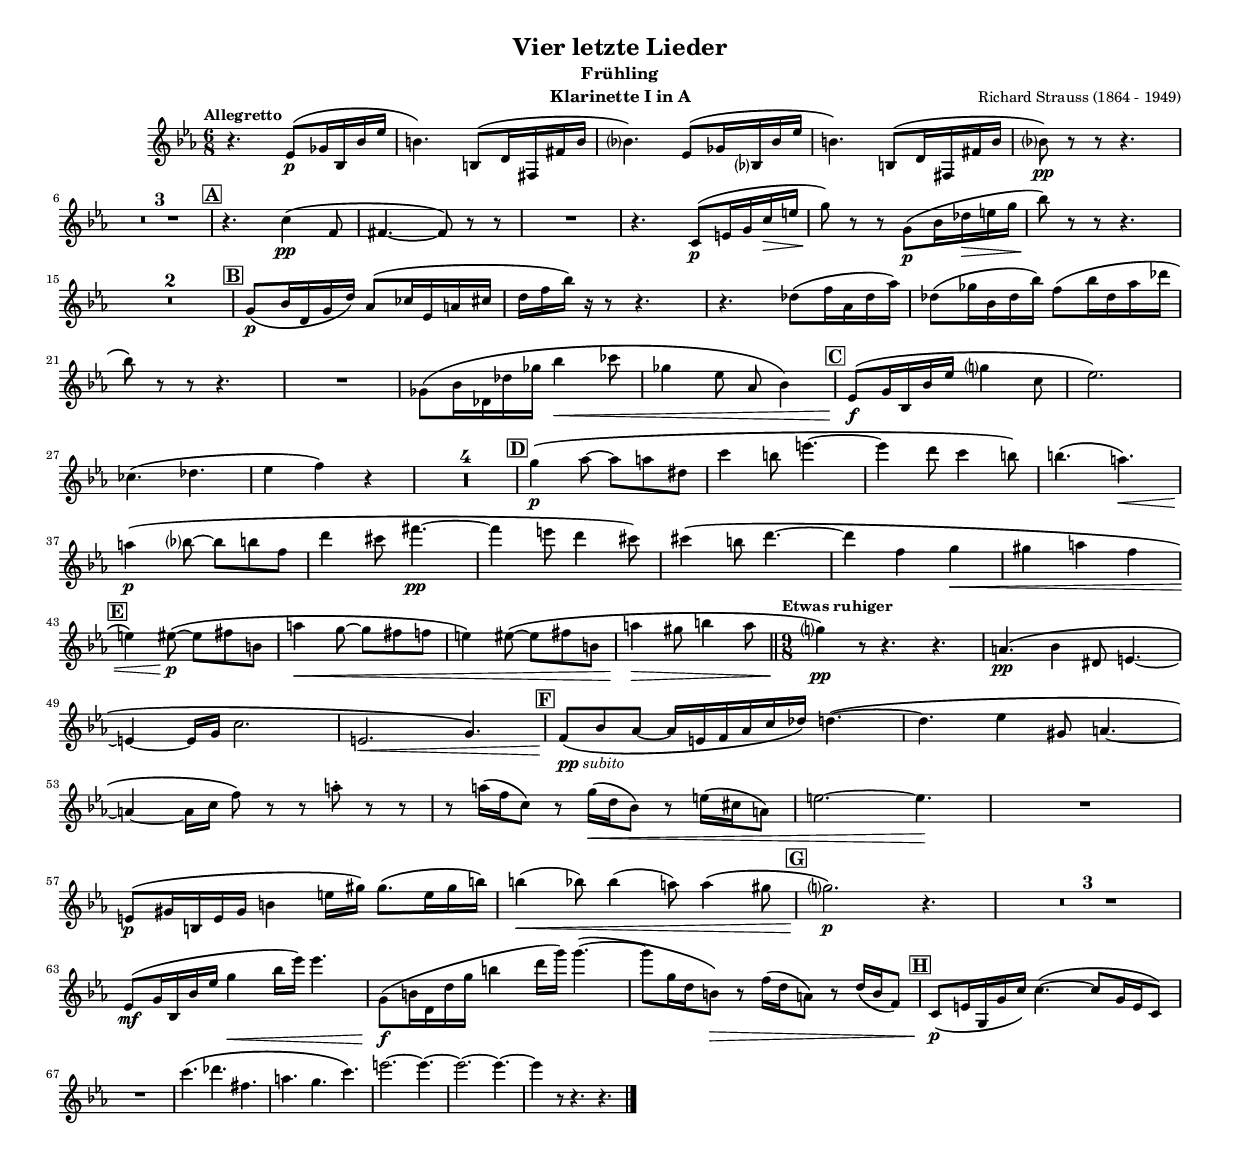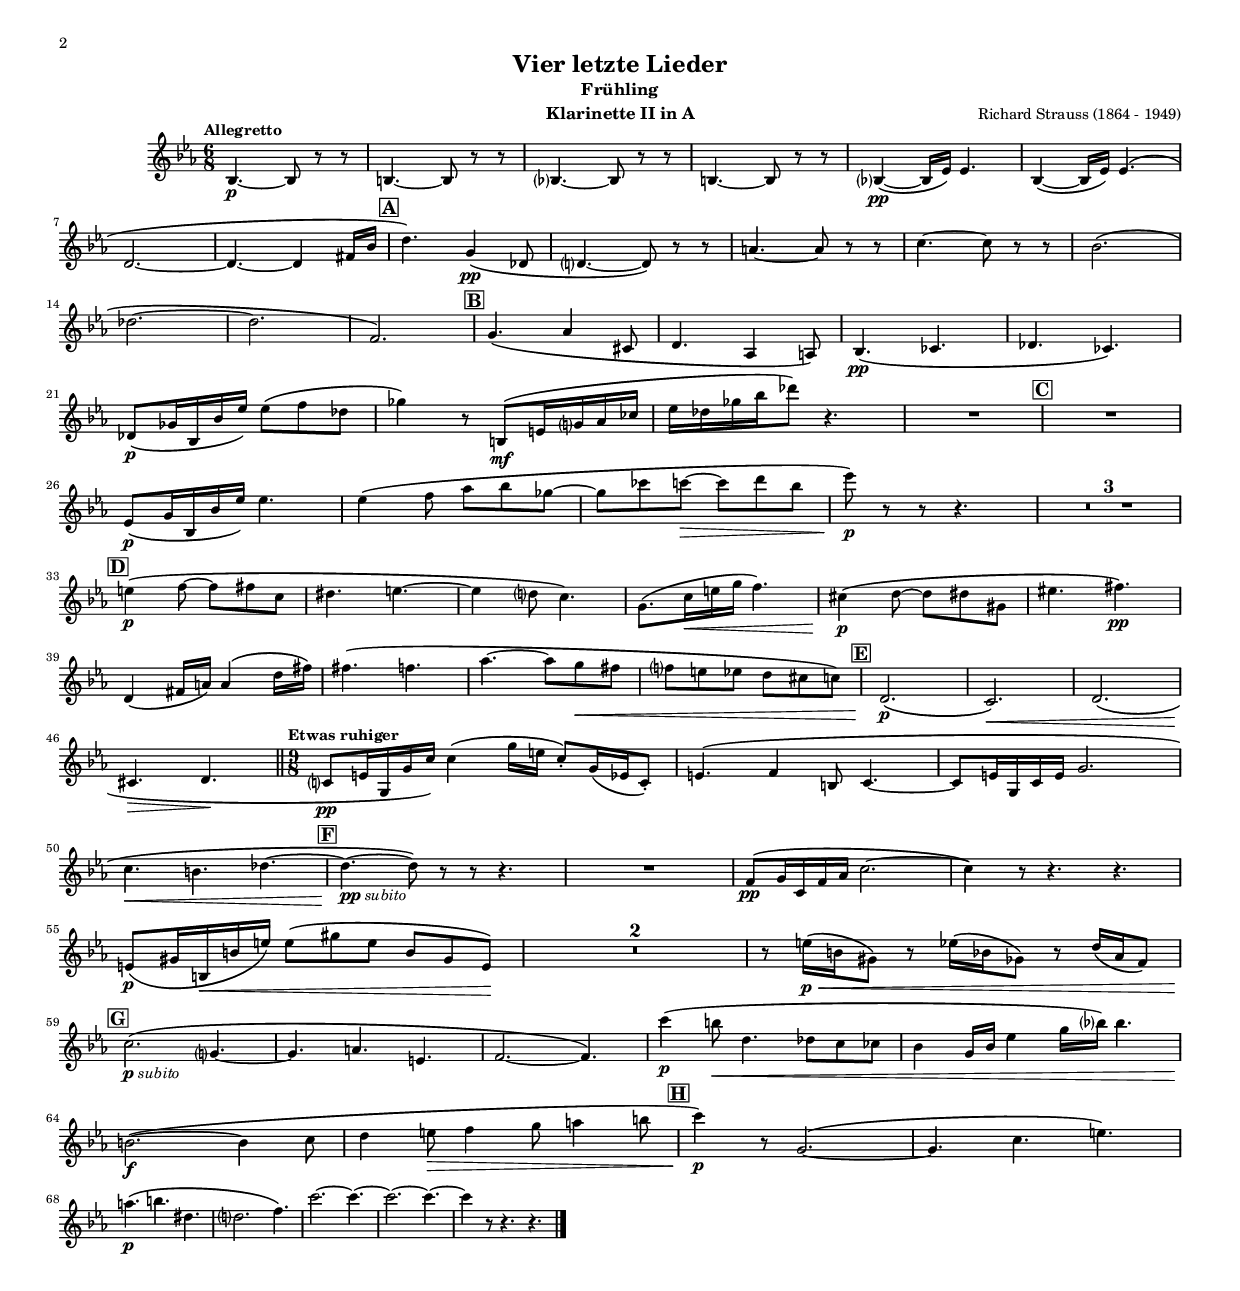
\version "2.18.2"
\language "deutsch"

\paper {
    top-margin = 10\mm
    bottom-margin = 10\mm
    left-margin = 10\mm
    right-margin = 10\mm
    ragged-last = ##t
}
  
\header{
  title = "Vier letzte Lieder"
  subtitle = "Frühling"
  composer = "Richard Strauss (1864 - 1949)"
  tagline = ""
}

% Adapt this for automatic line-breaks
% mBreak = {}
mBreak = { \break }
#(set-global-staff-size 13)

% Useful snippets
pDolce = _\markup { \dynamic p \italic "dolce" }
pSubito = _\markup { \dynamic p \italic "subito" }
ppSubito = _\markup { \dynamic pp \italic "subito" }
pesante = _\markup {\italic {"pesante"} }
pocoRit = ^\markup {\italic {"poco rit."} }
moltoRit = ^\markup {\italic {"molto rit."} }
pocoAnimato = ^\markup {\italic {"poco animato"} }
pocoAPocoPiuAnimato = ^\markup {\italic {"poco a poco più animato"} }
lunga = _\markup {\italic {"lunga"} }
string = ^\markup {\italic {"string."} }
legato = _\markup {\italic {"legato"} }
solo = ^\markup { "Solo" }
sic = ^\markup { \tiny { "sic!" } }

% Taken from LSR http://lsr.di.unimi.it/LSR/Item?id=266
% Minimize usage of accidentals (no double accidentals, no his, eis, ces, fes)
% Usage: \naturalizeMusic \transpose {...}
#(define (naturalize-pitch p)
   (let ((o (ly:pitch-octave p))
         (a (* 4 (ly:pitch-alteration p)))
         ;; alteration, a, in quarter tone steps,
         ;; for historical reasons
         (n (ly:pitch-notename p)))
     (cond
      ((and (> a 1) (or (eq? n 6) (eq? n 2)))
       (set! a (- a 2))
       (set! n (+ n 1)))
      ((and (< a -1) (or (eq? n 0) (eq? n 3)))
       (set! a (+ a 2))
       (set! n (- n 1))))
     (cond
      ((> a 2) (set! a (- a 4)) (set! n (+ n 1)))
      ((< a -2) (set! a (+ a 4)) (set! n (- n 1))))
     (if (< n 0) (begin (set! o (- o 1)) (set! n (+ n 7))))
     (if (> n 6) (begin (set! o (+ o 1)) (set! n (- n 7))))
     (ly:make-pitch o n (/ a 4))))
#(define (naturalize music)
   (let ((es (ly:music-property music 'elements))
         (e (ly:music-property music 'element))
         (p (ly:music-property music 'pitch)))
     (if (pair? es)
         (ly:music-set-property!
          music 'elements
          (map (lambda (x) (naturalize x)) es)))
     (if (ly:music? e)
         (ly:music-set-property!
          music 'element
          (naturalize e)))
     (if (ly:pitch? p)
         (begin
           (set! p (naturalize-pitch p))
           (ly:music-set-property! music 'pitch p)))
     music))
naturalizeMusic =
#(define-music-function (parser location m)
   (ly:music?)
   (naturalize m))

% Adapted from http://lsr.di.unimi.it/LSR/Snippet?id=655
% Make title, subtitle, instrument appear on pages other than the first
#(define (part-not-first-page layout props arg)
   (if (not (= (chain-assoc-get 'page:page-number props -1)
               (ly:output-def-lookup layout 'first-page-number)))
       (interpret-markup layout props arg)
       empty-stencil))

\paper {
  oddHeaderMarkup = \markup
  \fill-line {
    " "
    \on-the-fly #part-not-first-page \fontsize #-1.0 \concat {
      \fromproperty #'header:title
      "     -     "
      \fromproperty #'header:subtitle
      "     -     "
      \fromproperty #'header:instrument
    }
    \on-the-fly #print-page-number-check-first \fromproperty #'page:page-number-string
  }
  evenHeaderMarkup = \markup
  \fill-line {
    \on-the-fly #print-page-number-check-first \fromproperty #'page:page-number-string
    \on-the-fly #part-not-first-page \fontsize #-1.0 \concat {
      \fromproperty #'header:title
      "     -     "
      \fromproperty #'header:subtitle
      "     -     "
      \fromproperty #'header:instrument
    }
    " "
  }
}

% ---------------------------------------------------------

clarinet_I_in_A_Music = {
  \relative c' {
    \transposition a
    \key es \major
    \numericTimeSignature
    \time 6/8
    \tempo "Allegretto"

    % cl 1 page 1 line 1
    \barNumberCheck #1
    r4. es8\p\( ges16 b, b' es |
    h4.\) h,8\( d16 fis, fis' h |
    b4.\) es,8\( ges16 b, b' es |
    h4.\) h,8\( d16 fis, fis' h |
    b8\pp\) r8 r8 r4. |
    \mBreak
    
    % cl 1 page 1 line 2
    \barNumberCheck #6
    R2.*3 |
    \mark #1
    r4. c4\pp\( f,8 |
    fis4.~ fis8\) r8 r8 |
    R2. |
    r4. c8\p\( e16 g c\> e |
    g8\)\! r8 r8 g,8\p\( b16 des\> e g |
    b8\)\! r8 r8 r4. |
    \mBreak

    % cl 1 page 1 line 3
    \barNumberCheck #15
    R2.*2 |
    \mark #2
    g,8\p\( b16 d, g d'\) as8\( ces16 es, a cis |
    d16 f b\) r16 r8 r4. |
    r4. des,8\( f16 as, des as'\) |
    des,8\( ges16 b, des b'\) f8\( b16 des, as' des |
    \mBreak

    % cl 1 page 1 line 4
    \barNumberCheck #21
    b8\) r8 r8 r4. |
    R2. |
    ges,8\( b16 des, des' ges b4\< ces8 |
    ges4 es8 as,8 b4\)
    \mark #3
    es,8\f\( g16 b, b' es g4 c,8 |
    es2.\)
    \mBreak

    % cl 1 page 1 line 5
    \barNumberCheck #27
    ces4.\( des |
    es4 f\) r4 |
    R2.*4 |
    \mark #4
    g4\p\( as8~ as a dis, |
    c'4 h8 e4.~ |
    e4 d8 c4 h8\) |
    h4.\( a\<\) |
    \mBreak

    % cl 1 page 1 line 6
    \barNumberCheck #37
    a4\p\( b8~ b h f |
    d'4 cis8 fis4.\pp~ |
    fis4 e8 d4 cis8\) |
    cis4\( h8 d4.~ |
    d4 f, g\< |
    gis a f |
    \mBreak

    % cl 1 page 1 line 7
    \barNumberCheck #43
    \mark #5
    e4\) eis8\p\(~ eis fis h, |
    a'4 \< g8~ g fis f |
    e4\) eis8\(~ eis fis h, |
    a'4\> gis8 h4 a8 |
    \bar "||" \time 9/8 
    \tempo "Etwas ruhiger"
    g4\)\pp r8 r4. r4. |
    a,4.\pp\( b4 dis,8 e4.~ | % FIXME: Really twice pp?
    \mBreak

    % cl 1 page 1 line 8
    \barNumberCheck #49
    e4~ e16 g c2. |
    e,2.\< g4.\) |
    \mark #6
    f8\!\ppSubito\( b as~ as16 e f as c des\) d4.\(~ |
    d4. es4 gis,8 a4.~ |
    \mBreak

    % cl 1 page 1 line 9
    \barNumberCheck #53
    a4~ a16 c f8\) r8 r8 a8-. r8 r8 |
    r8 a16\( f c8\) r8 g'16\(\< d b8\) r8 e16\( cis a8\) |
    e'2.~ e4.\! |
    R1*9/8 |
    \mBreak

    % cl 1 page 1 line 10
    \barNumberCheck #57
    e,8\p\( gis16 h, e gis h4 e16 gis\) gis8.\( e16 gis h\) |
    h4(\< b8) b4( a8) a4\( gis8 |
    \mark #7 g2.\)\p r4. |
    R1*9/8 * 3
    \mBreak

    % cl 1 page 2 line 1
    \barNumberCheck #63
    es,8\(\mf g16 b, b' es g4\< b16 es\) es4. |
    g,,8\f\( h16 d, d' g h4 d16 g\) g4.\(~ |
    g8 g,16 d h8\)\> r8 f'16\( d a8\) r8 d16\( h f8\) |
    \mark #8
    c8\p\( e16 g, g' c\) c4.\(~ c8 g16 e c8\) |
    \mBreak

    % cl 1 page 2 line 2
    \barNumberCheck #67
    R1*9/8 |
    c''4.\( des fis, |
    a4. g c\) |
    e2.~ e4.~ |
    e2.~ e4.~ |
    e4 r8 r4. r4. |
    \bar "|."
    \mBreak
    
    \barNumberCheck #73
  }
}

clarinet_II_in_A_Music = {
  \relative c' {
    \transposition a
    \key es \major
    \numericTimeSignature
    \time 6/8
    \tempo "Allegretto"

    % cl 2 page 1 line 1
    \barNumberCheck #1
    b4.\p~ b8 r8 r8 |
    h4.~ h8 r8 r8 |
    b4.~ b8 r8 r8 |
    h4.~ h8 r8 r8 |
    b4\pp~\( b16 es\) es4. |
    b4~\( b16 es\) es4.\( |
    \mBreak
    
    % cl 2 page 1 line 2
    \barNumberCheck #7
    d2.~ |
    d4.~ d4 fis16 b |
    \mark #1
    d4.\) g,4\pp\( des8 |
    d4.~ d8\) r8 r8 |
    a'4.~ a8 r8 r8 |
    c4.~ c8 r8 r8 |
    b2.\( |
    \mBreak

    % cl 2 page 1 line 3
    \barNumberCheck #14
    des2.~ |
    des2. |
    f,2.\) |
    \mark #2
    g4.\( as4 cis,8 |
    d4. as4 a8\) |
    b4.\pp\( ces4. |
    des4. ces4.\) |
    \mBreak

    % cl 2 page 1 line 4
    \barNumberCheck #21
    des8\p\( ges16 b, b' es\) es8\( f des |
    ges4\) r8 h,,8\mf\( e16 g as ces |
    es16 des ges b des8\) r4. |
    R2.|
    \mark #3
    R2.|
    \mBreak

    % cl 2 page 1 line 5
    \barNumberCheck #26
    es,,8\p\( g16 b, b' es\) es4. |
    es4\( f8 as b ges~ |
    ges8 ces c~\> c d b |
    es8\p\) r8 r8 r4.|
    R2.*3
    \mBreak

    % cl 2 page 1 line 6
    \barNumberCheck #33
    \mark #4
    e,4\p\( f8~ f fis c |
    dis4. e4.~ |
    e4 d8 c4.\) |
    g8.\( c16\< e g f4.\) |
    cis4\p\( d8~ d dis gis, |
    eis'4. fis4.\pp\) |
    \mBreak

    % cl 2 page 1 line 7
    \barNumberCheck #39
    d,4\( fis16 a\) a4\( d16 fis\) |
    fis4.\( f4. |
    as4.~ as8 g\< fis |
    f8 e es d cis c\) |
    \mark #5
    d,2.\(\p |
    c2.\)\< |
    d2.\( |
    \mBreak
    
    
    % cl 2 page 1 line 8
    \barNumberCheck #46
    cis4.\> d4.\! |
    \bar "||" \time 9/8 
    \tempo "Etwas ruhiger"
    c8\pp e16 g, g' c\) c4\( g'16 e c8-.\) g16\( es c8-.\) |
    e4.\( f4 h,8 c4.~ |
    c8 e16 g, c e g2. |
    \mBreak

    % cl 2 page 1 line 9
    \barNumberCheck #50
    c4.\< h des~ |
    \mark #6
    des4.\!\ppSubito~ des8\) r8 r8 r4. |
    R1*9/8 |
    f,8\pp\( g16 c, f as c2.~ |
    c4\) r8 r4. r4. |
    \mBreak

    % cl 2 page 1 line 10
    \barNumberCheck #55
    e,8\p\( gis16 h,\< h' e\) e8\( gis e h gis e\)\! |
    R1*9/8*2 |
    r8 e'16\p\<\( h gis8\) r8 es'16\( b ges8\) r8 d'16\( as f8\) |
    \mBreak

    % cl 2 page 1 line 11
    \barNumberCheck #59
    \mark #7
    c'2.\!\pSubito\( g4.~ |
    g4. a e |
    f2.~ f4.\) |
    c''4\p\( h8\< d,4. des8 c ces |
    b4 g16 b es4 g16 b\) b4. |
    \mBreak

    % cl 2 page 2 line 1
    \barNumberCheck #64
    h,2.\f\(~ h4 c8 |
    d4 e8\> f4 g8 a4 h8 |
    \mark #8
    c4\p\) r8 g,2.\(~ |
    g4. c e\)
    \mBreak
       
    % cl 2 page 2 line 2
    \barNumberCheck #68
    a4.\p\( h dis, |
    d2. f4.\) |
    c'2.~ c4.~ |
    c2.~ c4.~ |
    c4 r8 r4. r4. |
    \bar "|."
    \mBreak
    
    \barNumberCheck #73
  }
}


\bookpart {
  \header{
    instrument = "Klarinette I in A"
  }
  \score {
    \new Staff {
      \compressFullBarRests
      \set Score.markFormatter = #format-mark-box-alphabet
      \override DynamicLineSpanner.staff-padding = #3
      \accidentalStyle Score.modern-cautionary
      \new Voice {
        {
          % \transpose b a
          \clarinet_I_in_A_Music
        }
      }
    }
  }
}

\bookpart {
  \header{
    instrument = "Klarinette II in A"
  }
  \score {
    \new Staff {
      \compressFullBarRests
      \set Score.markFormatter = #format-mark-box-alphabet
      \override DynamicLineSpanner.staff-padding = #3
      \accidentalStyle Score.modern-cautionary
      \new Voice {
        {
          % \transpose b a
          \clarinet_II_in_A_Music
        }
      }
    }
  }
}
